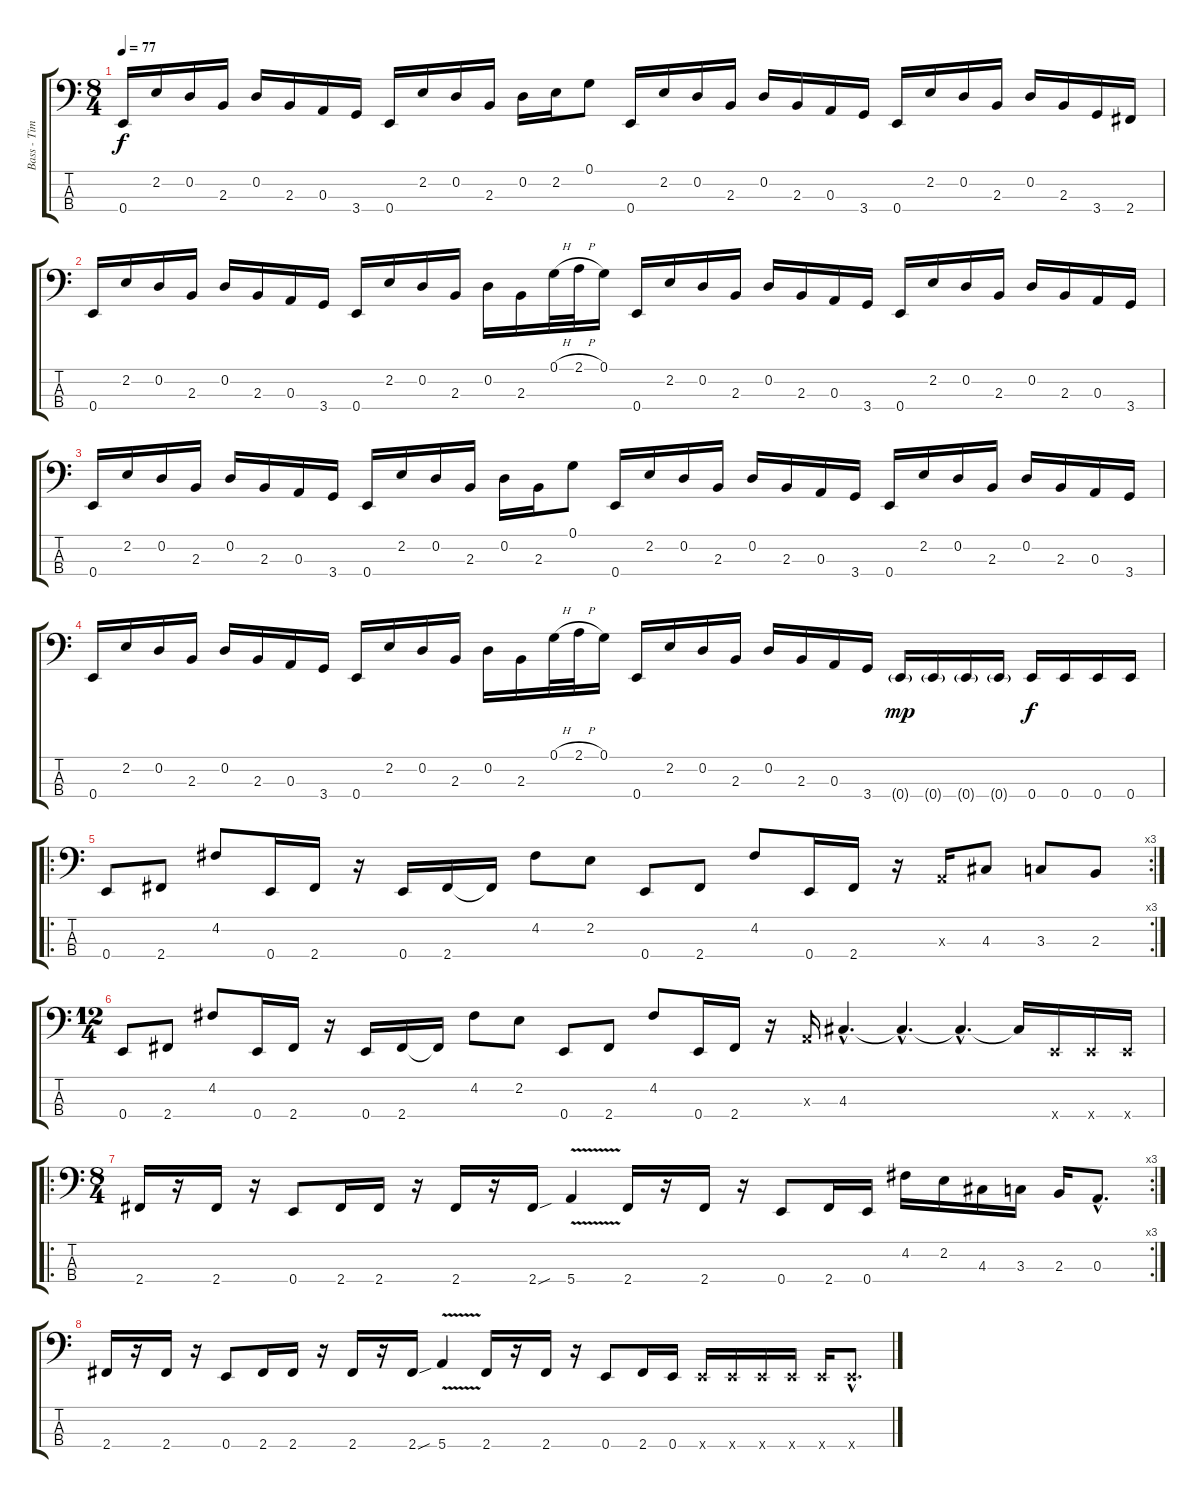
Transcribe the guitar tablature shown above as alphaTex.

\track ("Bass - Tim Commerford" "Bass - Tim") {instrument electricbassfinger}
\staff {score tabs}
\tuning (G2 D2 A1 E1) {hide}
\ts (8 4)
\tempo 77
\clef f4
\ks c
0.4.16{dy f instrument electricbassfinger} 2.2.16 0.2.16 2.3.16 0.2.16 2.3.16 0.3.16 3.4.16 0.4.16 2.2.16 0.2.16 2.3.16 0.2.16 2.2.16 0.1.8 0.4.16 2.2.16 0.2.16 2.3.16 0.2.16 2.3.16 0.3.16 3.4.16 0.4.16 2.2.16 0.2.16 2.3.16 0.2.16 2.3.16 3.4.16 2.4.16 |
0.4.16 2.2.16 0.2.16 2.3.16 0.2.16 2.3.16 0.3.16 3.4.16 0.4.16 2.2.16 0.2.16 2.3.16 0.2.16 2.3.16 0.1{h}.32 2.1{h}.32 0.1.16 0.4.16 2.2.16 0.2.16 2.3.16 0.2.16 2.3.16 0.3.16 3.4.16 0.4.16 2.2.16 0.2.16 2.3.16 0.2.16 2.3.16 0.3.16 3.4.16 |
0.4.16 2.2.16 0.2.16 2.3.16 0.2.16 2.3.16 0.3.16 3.4.16 0.4.16 2.2.16 0.2.16 2.3.16 0.2.16 2.3.16 0.1.8 0.4.16 2.2.16 0.2.16 2.3.16 0.2.16 2.3.16 0.3.16 3.4.16 0.4.16 2.2.16 0.2.16 2.3.16 0.2.16 2.3.16 0.3.16 3.4.16 |
0.4.16 2.2.16 0.2.16 2.3.16 0.2.16 2.3.16 0.3.16 3.4.16 0.4.16 2.2.16 0.2.16 2.3.16 0.2.16 2.3.16 0.1{h}.32 2.1{h}.32 0.1.16 0.4.16 2.2.16 0.2.16 2.3.16 0.2.16 2.3.16 0.3.16 3.4.16 0.4{g}.16{dy mp} 0.4{g}.16 0.4{g}.16 0.4{g}.16 0.4.16{dy f} 0.4.16 0.4.16 0.4.16 |
\ro
\rc 3
0.4.8{instrument slapbass1} 2.4.8 4.2.8 0.4.16 2.4.16 r.16 0.4.16 2.4.16 2.4{t}.16 4.2.8 2.2.8 0.4.8 2.4.8 4.2.8 0.4.16 2.4.16 r.16 0.3{x}.16 4.3.8 3.3.8 2.3.8 |
\ts (12 4)
0.4.8 2.4.8 4.2.8 0.4.16 2.4.16 r.16 0.4.16 2.4.16 2.4{t}.16 4.2.8 2.2.8 0.4.8 2.4.8 4.2.8 0.4.16 2.4.16 r.16 0.3{x}.16 4.3{hac}.4{d} 4.3{hac t}.4{d} 4.3{hac t}.4{d} 4.3{t}.16 0.4{x}.16 0.4{x}.16 0.4{x}.16 |
\ro
\rc 3
\ts (8 4)
2.4.16 r.16 2.4.16 r.16 0.4.8 2.4.16 2.4.16 r.16 2.4.16 r.16 2.4{sou}.16 5.4{v}.4 2.4.16 r.16 2.4.16 r.16 0.4.8 2.4.16 0.4.16 4.2.16 2.2.16 4.3.16 3.3.16 2.3.16 0.3{hac}.8{d} |
2.4.16 r.16 2.4.16 r.16 0.4.8 2.4.16 2.4.16 r.16 2.4.16 r.16 2.4{sou}.16 5.4{v}.4 2.4.16 r.16 2.4.16 r.16 0.4.8 2.4.16 0.4.16 0.4{x}.16 0.4{x}.16 0.4{x}.16 0.4{x}.16 0.4{x}.16 0.4{hac x}.8{d}
